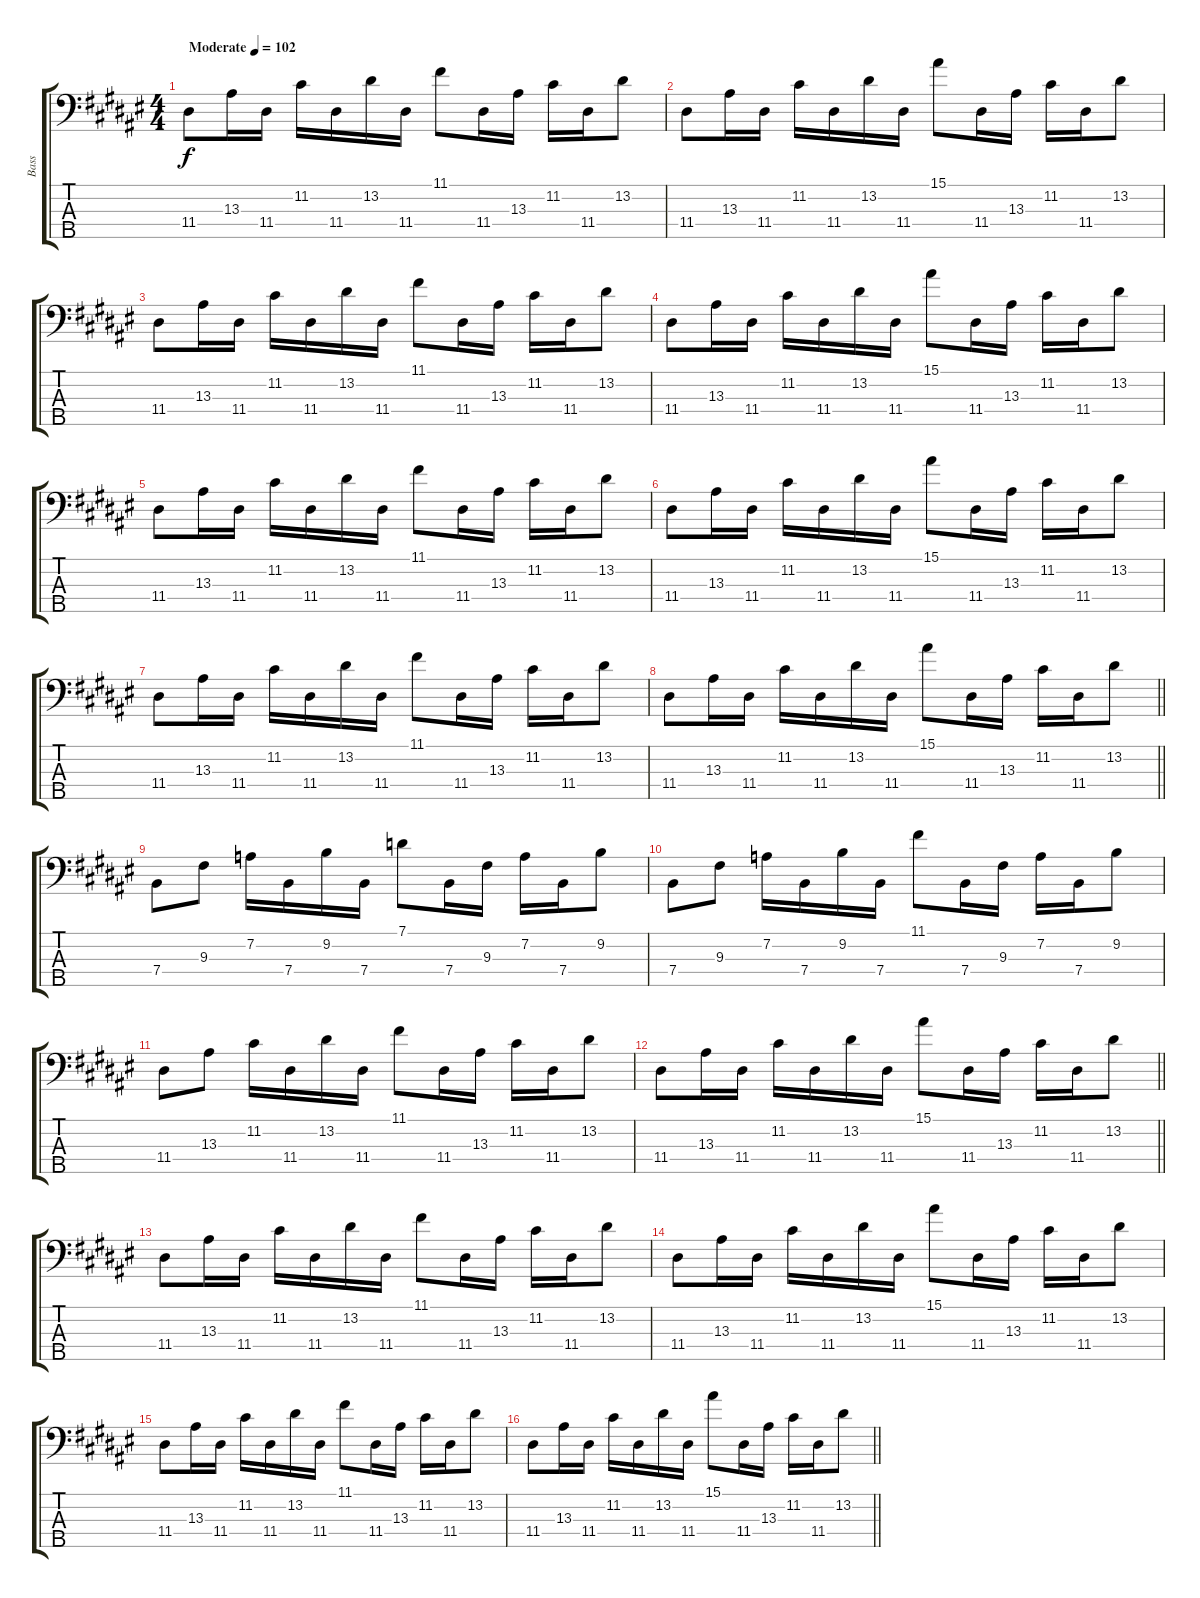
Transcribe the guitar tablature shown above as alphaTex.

\track ("Bass" "Bass") {instrument synthbass1}
\staff {score tabs}
\tuning (G2 D2 A1 E1 B0) {hide}
\ts (4 4)
\tempo (102 "Moderate")
\clef f4
\ks d#minor
11.4.8{dy f instrument synthbass1} 13.3.16 11.4.16 11.2.16 11.4.16 13.2.16 11.4.16 11.1.8 11.4.16 13.3.16 11.2.16 11.4.16 13.2.8 |
11.4.8 13.3.16 11.4.16 11.2.16 11.4.16 13.2.16 11.4.16 15.1.8 11.4.16 13.3.16 11.2.16 11.4.16 13.2.8 |
11.4.8 13.3.16 11.4.16 11.2.16 11.4.16 13.2.16 11.4.16 11.1.8 11.4.16 13.3.16 11.2.16 11.4.16 13.2.8 |
11.4.8 13.3.16 11.4.16 11.2.16 11.4.16 13.2.16 11.4.16 15.1.8 11.4.16 13.3.16 11.2.16 11.4.16 13.2.8 |
11.4.8 13.3.16 11.4.16 11.2.16 11.4.16 13.2.16 11.4.16 11.1.8 11.4.16 13.3.16 11.2.16 11.4.16 13.2.8 |
11.4.8 13.3.16 11.4.16 11.2.16 11.4.16 13.2.16 11.4.16 15.1.8 11.4.16 13.3.16 11.2.16 11.4.16 13.2.8 |
11.4.8 13.3.16 11.4.16 11.2.16 11.4.16 13.2.16 11.4.16 11.1.8 11.4.16 13.3.16 11.2.16 11.4.16 13.2.8 |
\barLineRight lightlight
11.4.8 13.3.16 11.4.16 11.2.16 11.4.16 13.2.16 11.4.16 15.1.8 11.4.16 13.3.16 11.2.16 11.4.16 13.2.8 |
7.4.8 9.3.8 7.2.16 7.4.16 9.2.16 7.4.16 7.1.8 7.4.16 9.3.16 7.2.16 7.4.16 9.2.8 |
7.4.8 9.3.8 7.2.16 7.4.16 9.2.16 7.4.16 11.1.8 7.4.16 9.3.16 7.2.16 7.4.16 9.2.8 |
11.4.8 13.3.8 11.2.16 11.4.16 13.2.16 11.4.16 11.1.8 11.4.16 13.3.16 11.2.16 11.4.16 13.2.8 |
\barLineRight lightlight
11.4.8 13.3.16 11.4.16 11.2.16 11.4.16 13.2.16 11.4.16 15.1.8 11.4.16 13.3.16 11.2.16 11.4.16 13.2.8 |
11.4.8 13.3.16 11.4.16 11.2.16 11.4.16 13.2.16 11.4.16 11.1.8 11.4.16 13.3.16 11.2.16 11.4.16 13.2.8 |
11.4.8 13.3.16 11.4.16 11.2.16 11.4.16 13.2.16 11.4.16 15.1.8 11.4.16 13.3.16 11.2.16 11.4.16 13.2.8 |
11.4.8 13.3.16 11.4.16 11.2.16 11.4.16 13.2.16 11.4.16 11.1.8 11.4.16 13.3.16 11.2.16 11.4.16 13.2.8 |
\barLineRight lightlight
11.4.8 13.3.16 11.4.16 11.2.16 11.4.16 13.2.16 11.4.16 15.1.8 11.4.16 13.3.16 11.2.16 11.4.16 13.2.8
